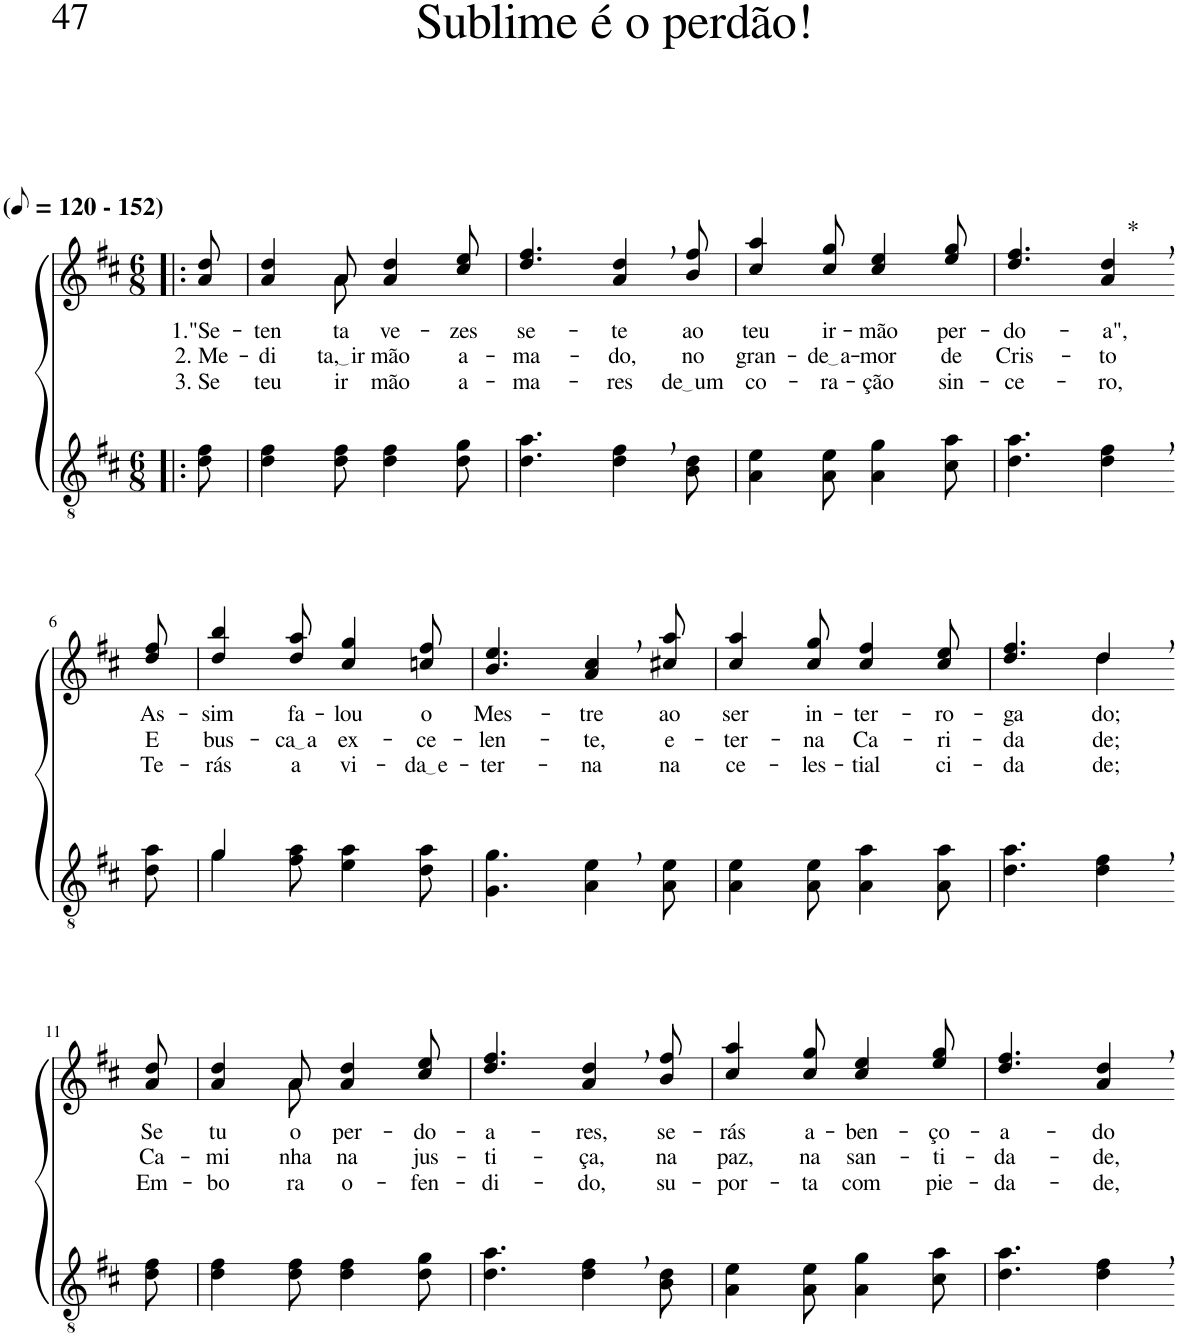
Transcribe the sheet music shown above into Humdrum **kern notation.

**kern	**kern	**text	**text	**text	**harte
*part2	*part1	*part1	*part1	*part1	*part1
*staff2	*staff1	*staff1	*staff1	*staff1	*
*I"Parte III e IV	*I"Parte I e II	*	*	*	*
*clefGv2	*clefG2	*	*	*	*
*Trd5c9	*Trd5c9	*	*	*	*
*k[f#c#]	*k[f#c#]	*	*	*	*
*M6/8	*M6/8	*	*	*	*
*MM60	*MM60	*	*	*	*
=1!|:	=1!|:	=1!|:	=1!|:	=1!|:	=1!|:
!	!LO:TX:a:B:t=(	!	!	!	!
!	!LO:TX:a:B:t=- 152)	!	!	!	!
!	!	!LO:LY:b	!LO:LY:b	!LO:LY:b	!
8d\ 8f#\	8a/ 8dd/	1."Se-	2. Me-	3. Se	.
=2	=2	=2	=2	=2	=2
!	!	!LO:LY:b	!LO:LY:b	!LO:LY:b	!
*	*^	*	*	*	*
4d\ 4f#\	4a/ 4dd/	4ryy	-ten-	-di-	teu	.
!	!	!	!LO:LY:b	!LO:LY:b	!LO:LY:b	!
8d\ 8f#\	8a/	8a\	-ta	ta, ir	ir-	.
!	!	!	!LO:LY:b	!LO:LY:b	!LO:LY:b	!
4d\ 4f#\	4a/ 4dd/	4.ryy	ve-	mão	-mão	.
!	!	!	!LO:LY:b	!LO:LY:b	!LO:LY:b	!
8d\ 8g\	8cc#/ 8ee/	.	-zes	a-	a-	.
*	*v	*v	*	*	*	*
=3	=3	=3	=3	=3	=3
!	!	!LO:LY:b	!LO:LY:b	!LO:LY:b	!
4.d\ 4.a\	4.dd/ 4.ff#/	se-	-ma-	-ma-	.
!	!	!LO:LY:b	!LO:LY:b	!LO:LY:b	!
4d\, 4f#\,	4a/, 4dd/,	-te	-do,	-res	.
!	!	!LO:LY:b	!LO:LY:b	!LO:LY:b	!
8B\ 8d\	8b/ 8ff#/	ao	no	de um	.
=4	=4	=4	=4	=4	=4
!	!	!LO:LY:b	!LO:LY:b	!LO:LY:b	!
4A\ 4e\	4cc#/ 4aa/	teu	gran-	co-	.
!	!	!LO:LY:b	!LO:LY:b	!LO:LY:b	!
8A\ 8e\	8cc#/ 8gg/	ir-	de a	-ra-	.
!	!	!LO:LY:b	!LO:LY:b	!LO:LY:b	!
4A\ 4g\	4cc#/ 4ee/	-mão	-mor	-ção	.
!	!	!LO:LY:b	!LO:LY:b	!LO:LY:b	!
8c#\ 8a\	8ee/ 8gg/	per-	de	sin-	.
=5	=5	=5	=5	=5	=5
!	!	!LO:LY:b	!LO:LY:b	!LO:LY:b	!
4.d\ 4.a\	4.dd/ 4.ff#/	-do-	Cris-	-ce-	.
!	!	!LO:LY:b	!LO:LY:b	!LO:LY:b	!LO:H:kt=*
4d\, 4f#\,	4a/, 4dd/,	-a",	-to	-ro,	N
!!LO:LB:g=z
=6-	=6-	=6-	=6-	=6-	=6-
!	!	!LO:LY:b	!LO:LY:b	!LO:LY:b	!
8d\ 8a\	8dd/ 8ff#/	As-	E	Te-	.
=7	=7	=7	=7	=7	=7
*^	*	*	*	*	*
!	!	!	!LO:LY:b	!LO:LY:b	!LO:LY:b	!
4g/	4g\	4dd/ 4bb/	-sim	bus-	-rás	.
!	!	!	!LO:LY:b	!LO:LY:b	!LO:LY:b	!
2ryy	8f#\ 8a\	8dd/ 8aa/	fa-	ca a	a	.
!	!	!	!LO:LY:b	!LO:LY:b	!LO:LY:b	!
.	4e\ 4a\	4cc#/ 4gg/	-lou	ex-	vi-	.
!	!	!	!LO:LY:b	!LO:LY:b	!LO:LY:b	!
.	8d\ 8a\	8ccn/ 8ff#/	o	-ce-	da e	.
=8	=8	=8	=8	=8	=8	=8
!	!	!	!LO:LY:b	!LO:LY:b	!LO:LY:b	!
*v	*v	*	*	*	*	*
4.G\ 4.g\	4.b/ 4.ee/	Mes-	-len-	-ter-	.
!	!	!LO:LY:b	!LO:LY:b	!LO:LY:b	!
4A\, 4e\,	4a/, 4cc#/,	-tre	-te,	-na	.
!	!	!LO:LY:b	!LO:LY:b	!LO:LY:b	!
8A\ 8e\	8cc#X/ 8aa/	ao	e-	na	.
=9	=9	=9	=9	=9	=9
!	!	!LO:LY:b	!LO:LY:b	!LO:LY:b	!
4A\ 4e\	4cc#/ 4aa/	ser	-ter-	ce-	.
!	!	!LO:LY:b	!LO:LY:b	!LO:LY:b	!
8A\ 8e\	8cc#/ 8gg/	in-	-na	-les-	.
!	!	!LO:LY:b	!LO:LY:b	!LO:LY:b	!
4A\ 4a\	4cc#/ 4ff#/	-ter-	Ca-	-tial	.
!	!	!LO:LY:b	!LO:LY:b	!LO:LY:b	!
8A\ 8a\	8cc#/ 8ee/	-ro-	-ri-	ci-	.
=10	=10	=10	=10	=10	=10
!	!	!LO:LY:b	!LO:LY:b	!LO:LY:b	!
*	*^	*	*	*	*
4.d\ 4.a\	4.dd/ 4.ff#/	4.ryy	-ga-	-da-	-da-	.
!	!	!	!LO:LY:b	!LO:LY:b	!LO:LY:b	!
4d\, 4f#\,	4dd,/	4dd\	-do;	-de;	-de;	.
!!LO:LB:g=z
=11-	=11-	=11-	=11-	=11-	=11-	=11-
!	!	!	!LO:LY:b	!LO:LY:b	!LO:LY:b	!
*	*v	*v	*	*	*	*
8d\ 8f#\	8a/ 8dd/	Se	Ca-	Em-	.
=12	=12	=12	=12	=12	=12
!	!	!LO:LY:b	!LO:LY:b	!LO:LY:b	!
*	*^	*	*	*	*
4d\ 4f#\	4a/ 4dd/	4ryy	tu	-mi-	-bo-	.
!	!	!	!LO:LY:b	!LO:LY:b	!LO:LY:b	!
8d\ 8f#\	8a/	8a\	o	-nha	-ra	.
!	!	!	!LO:LY:b	!LO:LY:b	!LO:LY:b	!
4d\ 4f#\	4a/ 4dd/	4.ryy	per-	na	o-	.
!	!	!	!LO:LY:b	!LO:LY:b	!LO:LY:b	!
8d\ 8g\	8cc#/ 8ee/	.	-do-	jus-	-fen-	.
*	*v	*v	*	*	*	*
=13	=13	=13	=13	=13	=13
!	!	!LO:LY:b	!LO:LY:b	!LO:LY:b	!
4.d\ 4.a\	4.dd/ 4.ff#/	-a-	-ti-	-di-	.
!	!	!LO:LY:b	!LO:LY:b	!LO:LY:b	!
4d\, 4f#\,	4a/, 4dd/,	-res,	-ça,	-do,	.
!	!	!LO:LY:b	!LO:LY:b	!LO:LY:b	!
8B\ 8d\	8b/ 8ff#/	se-	na	su-	.
=14	=14	=14	=14	=14	=14
!	!	!LO:LY:b	!LO:LY:b	!LO:LY:b	!
4A\ 4e\	4cc#/ 4aa/	-rás	paz,	-por-	.
!	!	!LO:LY:b	!LO:LY:b	!LO:LY:b	!
8A\ 8e\	8cc#/ 8gg/	a-	na	-ta	.
!	!	!LO:LY:b	!LO:LY:b	!LO:LY:b	!
4A\ 4g\	4cc#/ 4ee/	-ben-	san-	com	.
!	!	!LO:LY:b	!LO:LY:b	!LO:LY:b	!
8c#\ 8a\	8ee/ 8gg/	-ço-	-ti-	pie-	.
=15	=15	=15	=15	=15	=15
!	!	!LO:LY:b	!LO:LY:b	!LO:LY:b	!
4.d\ 4.a\	4.dd/ 4.ff#/	-a-	-da-	-da-	.
!	!	!LO:LY:b	!LO:LY:b	!LO:LY:b	!
4d\, 4f#\,	4a/, 4dd/,	-do	-de,	-de,	.
=-	=-	=-	=-	=-	=-
*-	*-	*-	*-	*-	*-
